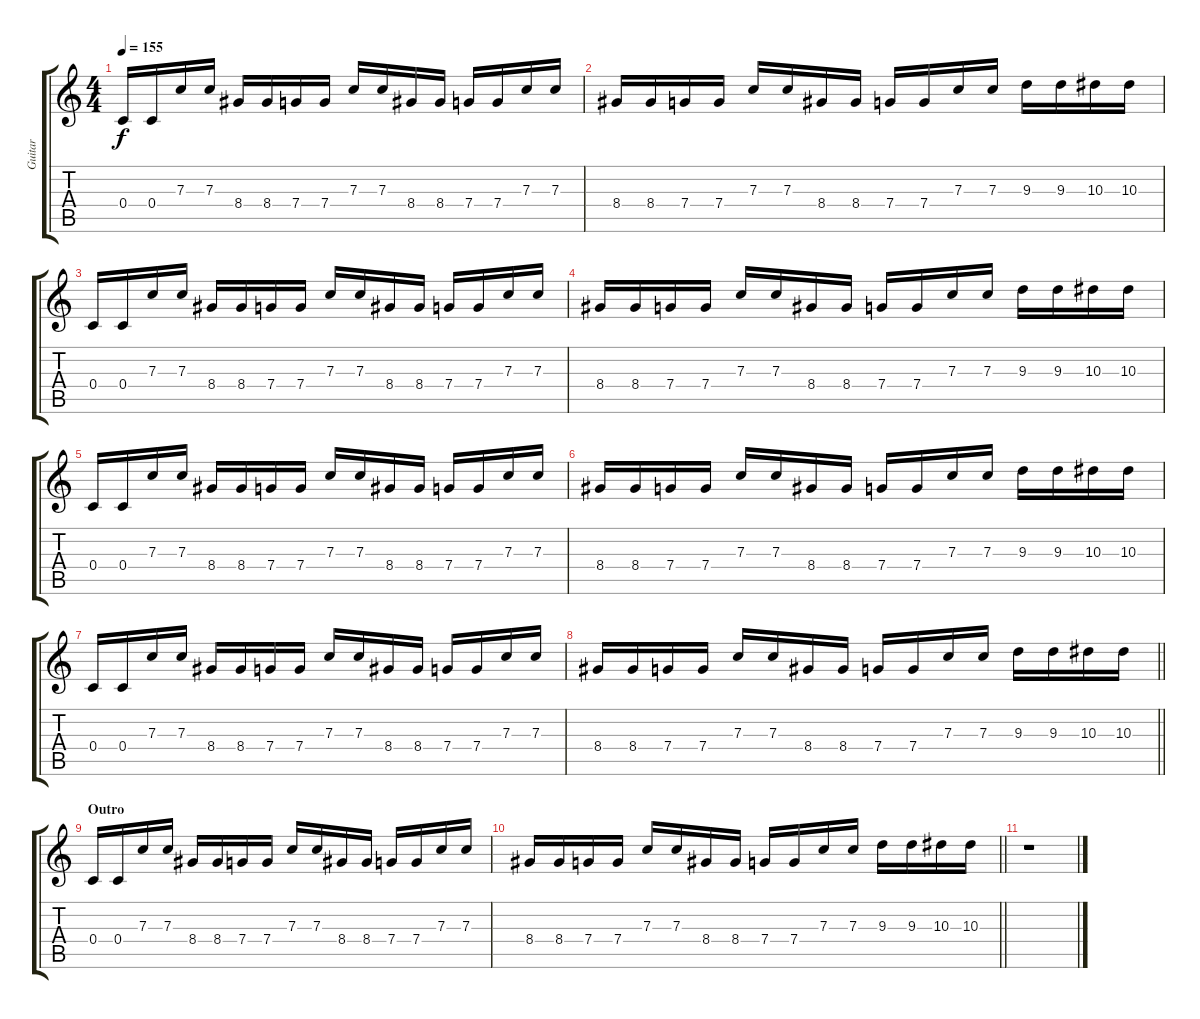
\track ("Guitar" "Guitar") {instrument distortionguitar}
\staff {score tabs}
\tuning (D4 A3 F3 C3 G2 C2) {hide}
\ts (4 4)
\tempo 155
\clef g2
\ks c
0.4.16{dy f} 0.4.16 7.3.16 7.3.16 8.4.16 8.4.16 7.4.16 7.4.16 7.3.16 7.3.16 8.4.16 8.4.16 7.4.16 7.4.16 7.3.16 7.3.16 |
8.4.16 8.4.16 7.4.16 7.4.16 7.3.16 7.3.16 8.4.16 8.4.16 7.4.16 7.4.16 7.3.16 7.3.16 9.3.16 9.3.16 10.3.16 10.3.16 |
0.4.16 0.4.16 7.3.16 7.3.16 8.4.16 8.4.16 7.4.16 7.4.16 7.3.16 7.3.16 8.4.16 8.4.16 7.4.16 7.4.16 7.3.16 7.3.16 |
8.4.16 8.4.16 7.4.16 7.4.16 7.3.16 7.3.16 8.4.16 8.4.16 7.4.16 7.4.16 7.3.16 7.3.16 9.3.16 9.3.16 10.3.16 10.3.16 |
0.4.16 0.4.16 7.3.16 7.3.16 8.4.16 8.4.16 7.4.16 7.4.16 7.3.16 7.3.16 8.4.16 8.4.16 7.4.16 7.4.16 7.3.16 7.3.16 |
8.4.16 8.4.16 7.4.16 7.4.16 7.3.16 7.3.16 8.4.16 8.4.16 7.4.16 7.4.16 7.3.16 7.3.16 9.3.16 9.3.16 10.3.16 10.3.16 |
0.4.16 0.4.16 7.3.16 7.3.16 8.4.16 8.4.16 7.4.16 7.4.16 7.3.16 7.3.16 8.4.16 8.4.16 7.4.16 7.4.16 7.3.16 7.3.16 |
\barLineRight lightlight
8.4.16 8.4.16 7.4.16 7.4.16 7.3.16 7.3.16 8.4.16 8.4.16 7.4.16 7.4.16 7.3.16 7.3.16 9.3.16 9.3.16 10.3.16 10.3.16 |
\section ("" "Outro")
0.4.16 0.4.16 7.3.16 7.3.16 8.4.16 8.4.16 7.4.16 7.4.16 7.3.16 7.3.16 8.4.16 8.4.16 7.4.16 7.4.16 7.3.16 7.3.16 |
\barLineRight lightlight
8.4.16 8.4.16 7.4.16 7.4.16 7.3.16 7.3.16 8.4.16 8.4.16 7.4.16 7.4.16 7.3.16 7.3.16 9.3.16 9.3.16 10.3.16 10.3.16 |
r.1
